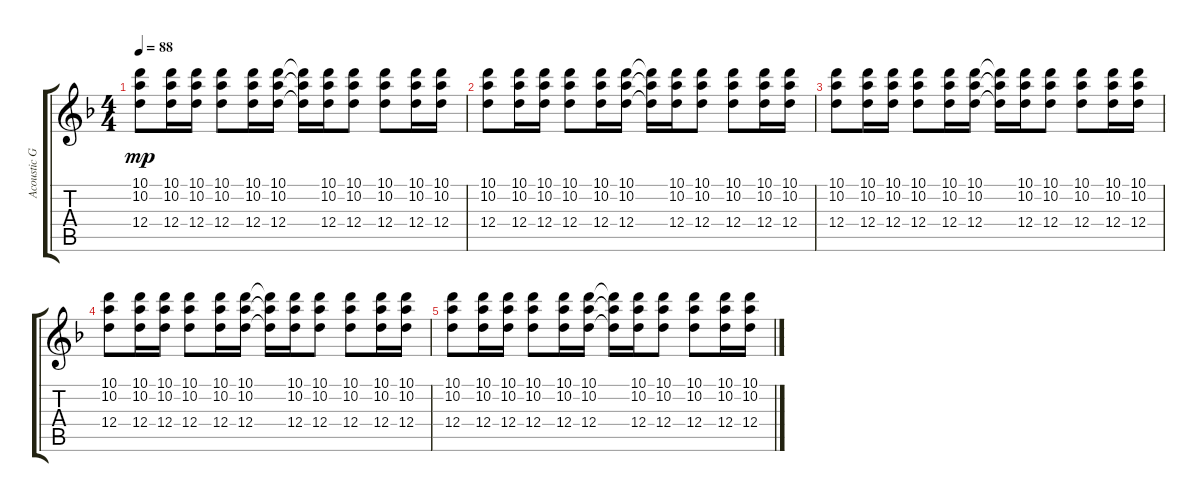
\track ("Acoustic Guitar" "Acoustic G") {instrument acousticguitarsteel}
\staff {score tabs}
\tuning (E4 B3 G3 D3 A2 E2) {hide}
\ts (4 4)
\tempo 88
\clef g2
\ks dminor
(10.1 10.2 12.4).8{dy mp} (10.1 10.2 12.4).16 (10.1 10.2 12.4).16 (10.1 10.2 12.4).8 (10.1 10.2 12.4).16 (10.1 10.2 12.4).16 (10.1{t} 10.2{t} 12.4{t}).16 (10.1 10.2 12.4).16 (10.1 10.2 12.4).8 (10.1 10.2 12.4).8 (10.1 10.2 12.4).16 (10.1 10.2 12.4).16 |
(10.1 10.2 12.4).8 (10.1 10.2 12.4).16 (10.1 10.2 12.4).16 (10.1 10.2 12.4).8 (10.1 10.2 12.4).16 (10.1 10.2 12.4).16 (10.1{t} 10.2{t} 12.4{t}).16 (10.1 10.2 12.4).16 (10.1 10.2 12.4).8 (10.1 10.2 12.4).8 (10.1 10.2 12.4).16 (10.1 10.2 12.4).16 |
(10.1 10.2 12.4).8 (10.1 10.2 12.4).16 (10.1 10.2 12.4).16 (10.1 10.2 12.4).8 (10.1 10.2 12.4).16 (10.1 10.2 12.4).16 (10.1{t} 10.2{t} 12.4{t}).16 (10.1 10.2 12.4).16 (10.1 10.2 12.4).8 (10.1 10.2 12.4).8 (10.1 10.2 12.4).16 (10.1 10.2 12.4).16 |
(10.1 10.2 12.4).8 (10.1 10.2 12.4).16 (10.1 10.2 12.4).16 (10.1 10.2 12.4).8 (10.1 10.2 12.4).16 (10.1 10.2 12.4).16 (10.1{t} 10.2{t} 12.4{t}).16 (10.1 10.2 12.4).16 (10.1 10.2 12.4).8 (10.1 10.2 12.4).8 (10.1 10.2 12.4).16 (10.1 10.2 12.4).16 |
(10.1 10.2 12.4).8 (10.1 10.2 12.4).16 (10.1 10.2 12.4).16 (10.1 10.2 12.4).8 (10.1 10.2 12.4).16 (10.1 10.2 12.4).16 (10.1{t} 10.2{t} 12.4{t}).16 (10.1 10.2 12.4).16 (10.1 10.2 12.4).8 (10.1 10.2 12.4).8 (10.1 10.2 12.4).16 (10.1 10.2 12.4).16
